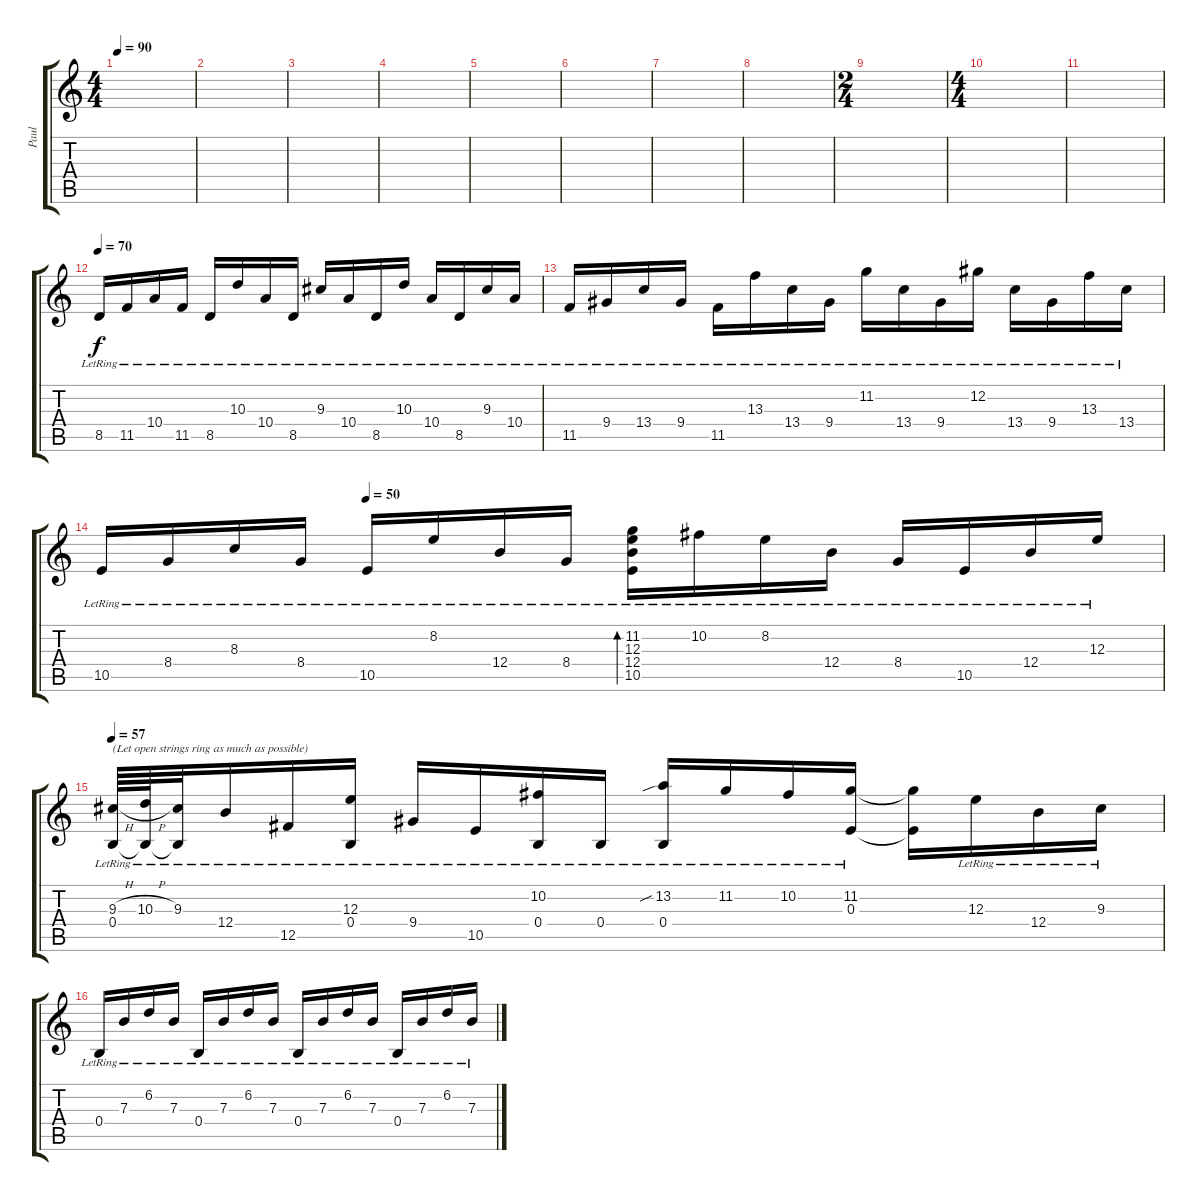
\track ("Paul" "Paul") {instrument distortionguitar}
\staff {score tabs}
\tuning (Db4 Ab3 E3 B2 Gb2 Db2) {hide}
\ts (4 4)
\tempo 90
\clef g2
\ks c
|
|
|
|
|
|
|
|
\ts (2 4)
|
\ts (4 4)
|
|
\tempo 70
8.5{lr}.16{balance 8 instrument electricguitarjazz} 11.5{lr}.16 10.4{lr}.16 11.5{lr}.16 8.5{lr}.16 10.3{lr}.16 10.4{lr}.16 8.5{lr}.16 9.3{lr}.16 10.4{lr}.16 8.5{lr}.16 10.3{lr}.16 10.4{lr}.16 8.5{lr}.16 9.3{lr}.16 10.4{lr}.16 |
11.5{lr}.16 9.4{lr}.16 13.4{lr}.16 9.4{lr}.16 11.5{lr}.16 13.3{lr}.16 13.4{lr}.16 9.4{lr}.16 11.2{lr}.16 13.4{lr}.16 9.4{lr}.16 12.2{lr}.16 13.4{lr}.16 9.4{lr}.16 13.3{lr}.16 13.4{lr}.16 |
\tempo (50 0.25)
10.5{lr}.16 8.4{lr}.16 8.3{lr}.16 8.4{lr}.16 10.5{lr}.16 8.2{lr}.16 12.4{lr}.16 8.4{lr}.16 (11.2{lr} 12.3{lr} 12.4{lr} 10.5{lr}).16{bd 240} 10.2{lr}.16 8.2{lr}.16 12.4{lr}.16 8.4{lr}.16 10.5{lr}.16 12.4{lr}.16 12.3{lr}.16 |
\tempo 57
(9.3{h lr} 0.4).64{txt "(Let open strings ring as much as possible)"} (10.3{h lr} 0.4{t}).64 (9.3{lr} 0.4{t}).32 12.4{lr}.16 12.5{lr}.16 (12.3{lr} 0.4{lr}).16 9.4{lr}.16 10.5{lr}.16 (10.2{lr} 0.4{lr}).16 0.4{lr}.16 (13.2{sib lr} 0.4{lr}).16 11.2{lr}.16 10.2{lr}.16 (11.2{lr} 0.3{lr}).16 (11.2{t} 0.3{t}).16 12.3{lr}.16 12.4{lr}.16 9.3{lr}.16 |
0.4{lr}.16 7.3{lr}.16 6.2{lr}.16 7.3{lr}.16 0.4{lr}.16 7.3{lr}.16 6.2{lr}.16 7.3{lr}.16 0.4{lr}.16 7.3{lr}.16 6.2{lr}.16 7.3{lr}.16 0.4{lr}.16 7.3{lr}.16 6.2{lr}.16 7.3{lr}.16
